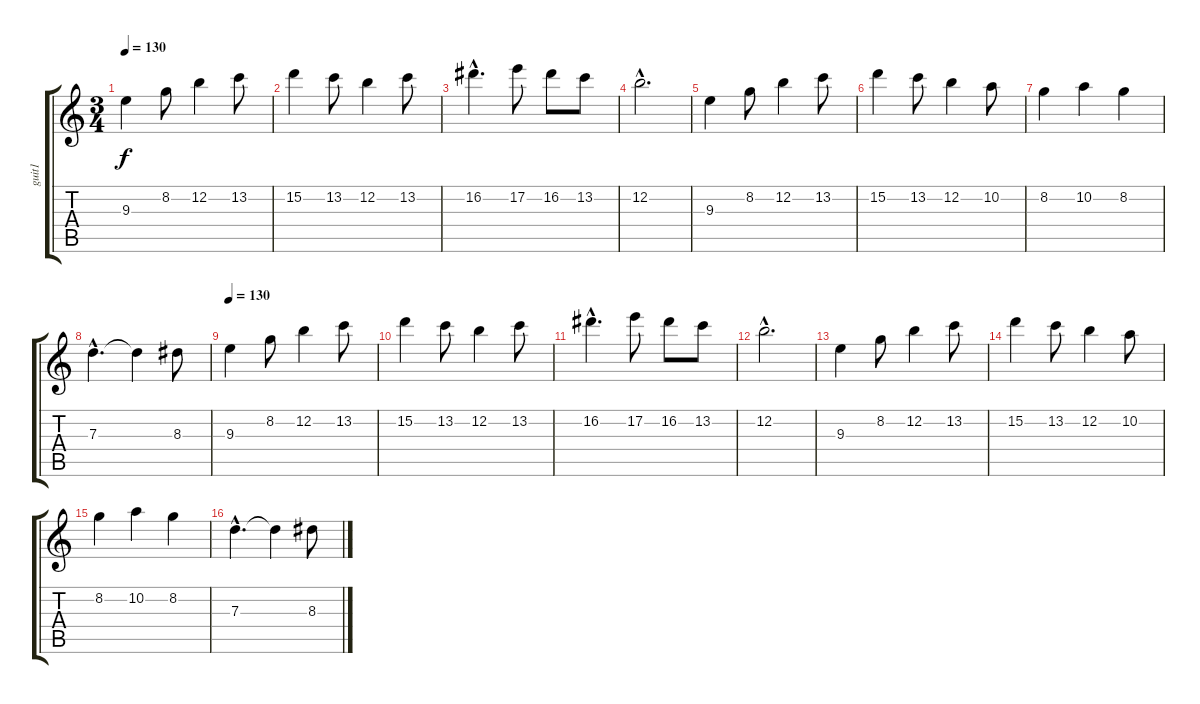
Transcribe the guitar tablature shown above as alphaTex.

\track ("guit1" "guit1") {instrument distortionguitar}
\staff {score tabs}
\tuning (E4 B3 G3 D3 A2 E2) {hide}
\ts (3 4)
\tempo 130
\clef g2
\ks c
9.3.4{dy f instrument acousticguitarsteel} 8.2.8 12.2.4 13.2.8 |
15.2.4 13.2.8 12.2.4 13.2.8 |
16.2{hac}.4{d} 17.2.8 16.2.8 13.2.8 |
12.2{hac}.2{d} |
9.3.4 8.2.8 12.2.4 13.2.8 |
15.2.4 13.2.8 12.2.4 10.2.8 |
8.2.4 10.2.4 8.2.4 |
7.3{hac}.4{d} 7.3{t}.4 8.3.8 |
\tempo 130
9.3.4{instrument acousticguitarsteel} 8.2.8 12.2.4 13.2.8 |
15.2.4 13.2.8 12.2.4 13.2.8 |
16.2{hac}.4{d} 17.2.8 16.2.8 13.2.8 |
12.2{hac}.2{d} |
9.3.4 8.2.8 12.2.4 13.2.8 |
15.2.4 13.2.8 12.2.4 10.2.8 |
8.2.4 10.2.4 8.2.4 |
7.3{hac}.4{d} 7.3{t}.4 8.3.8
